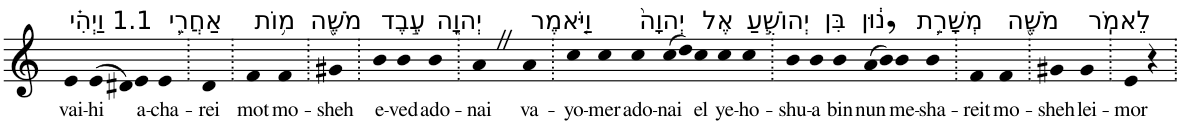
**kern	**text
*part1	*part1
*staff1	*staff1
*I"Piano	*
*I'Pno	*
*clefG2	*
*k[]	*
=1	=1
!LO:TX:a:t=1.1 וַיְהִ֗י	!
!	!LO:LY:b
4e	vai-
!	!LO:LY:b
(>8e	-hi
8d#X)	.
!LO:TX:a:t=אַחֲרֵ֛י	!
!	!LO:LY:b
4e	a-
!	!LO:LY:b
4e	-cha-
=2.	=2.
!	!LO:LY:b
4d	-rei
=3.	=3.
!LO:TX:a:t=מ֥וֹת	!
!	!LO:LY:b
4f	mot
!LO:TX:a:t=מֹשֶׁ֖ה	!
!	!LO:LY:b
4f	mo-
=4.	=4.
!	!LO:LY:b
4g#X	-sheh
=5.	=5.
!LO:TX:a:t=עֶ֣בֶד	!
!	!LO:LY:b
4b	e-
!	!LO:LY:b
4b	-ved
!LO:TX:a:t=יְהוָ֑ה	!
!	!LO:LY:b
4b	ado-
=6.	=6.
!	!LO:LY:b
4aZ	-nai
!LO:TX:a:t=וַיֹּ֤אמֶר	!
!	!LO:LY:b
4a	va-
=7.	=7.
!	!LO:LY:b
4cc	-yo-
!	!LO:LY:b
4cc	-mer
!LO:TX:a:t=יְהוָה֙	!
!	!LO:LY:b
4cc	ado-
!	!LO:LY:b
(>8cc	-nai
8dd)	.
!LO:TX:a:t=אֶל	!
!	!LO:LY:b
4cc	el
!LO:TX:a:t=יְהוֹשֻׁ֣עַ	!
!	!LO:LY:b
4cc	ye-
!	!LO:LY:b
4cc	-ho-
=8.	=8.
!	!LO:LY:b
4b	-shu-
!	!LO:LY:b
4b	-a
!LO:TX:a:t=בִּן	!
!	!LO:LY:b
4b	bin
!LO:TX:a:t=נ֔וּן	!
!	!LO:LY:b
(>8a	nun
8b,)	.
!LO:TX:a:t=מְשָׁרֵ֥ת	!
!	!LO:LY:b
4b	me-
!	!LO:LY:b
4b	-sha-
=9.	=9.
!	!LO:LY:b
4f	-reit
!LO:TX:a:t=מֹשֶׁ֖ה	!
!	!LO:LY:b
4f	mo-
=10.	=10.
!	!LO:LY:b
4g#X	-sheh
!LO:TX:a:t=לֵאמֹֽר	!
!	!LO:LY:b
4g#	lei-
=11.	=11.
!	!LO:LY:b
4e	-mor
4r	.
=.	=.
*-	*-
